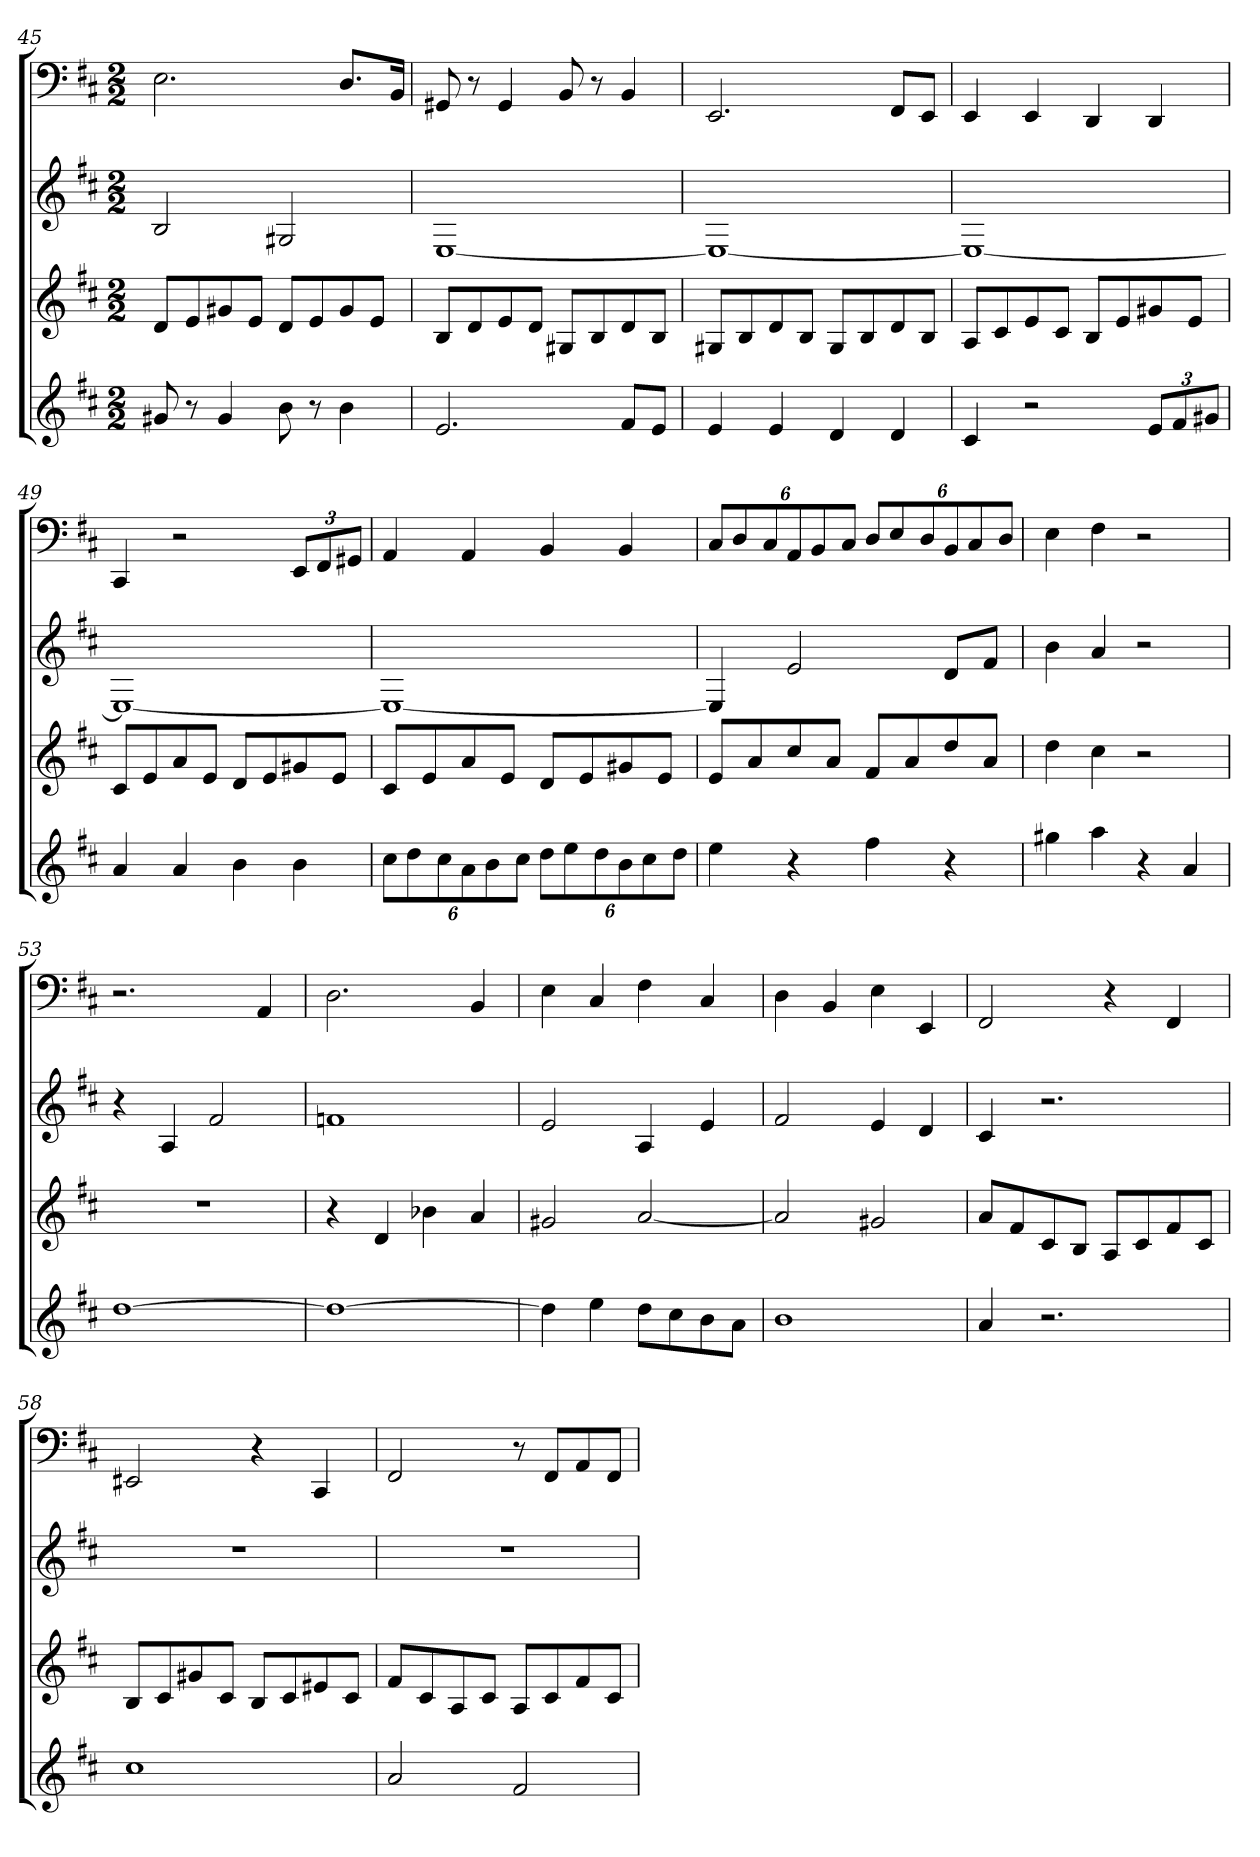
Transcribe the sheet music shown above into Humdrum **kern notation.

**kern	**kern	**kern	**kern
*part4	*part3	*part2	*part1
*staff4	*staff3	*staff2	*staff1
*k[f#c#]	*k[f#c#]	*k[f#c#]	*k[f#c#]
*D:	*D:	*D:	*D:
*M2/2	*M2/2	*M2/2	*M2/2
=45	=45	=45	=45
8g#X	8dL	2B	2.E
8r	8e	.	.
4g#	8g#X	.	.
.	8eJ	.	.
8b	8dL	2G#X	.
8r	8e	.	.
4b	8g#	.	8.DL
.	8eJ	.	.
.	.	.	16BBJk
=46	=46	=46	=46
2.e	8BL	[1E	8GG#X
.	8d	.	8r
.	8e	.	4GG#
.	8dJ	.	.
.	8G#XL	.	8BB
.	8B	.	8r
8f#L	8d	.	4BB
8eJ	8BJ	.	.
=47	=47	=47	=47
4e	8G#XL	1E_	2.EE
.	8B	.	.
4e	8d	.	.
.	8BJ	.	.
4d	8G#L	.	.
.	8B	.	.
4d	8d	.	8FF#L
.	8BJ	.	8EEJ
=48	=48	=48	=48
4c#	8AL	1E_	4EE
.	8c#	.	.
2r	8e	.	4EE
.	8c#J	.	.
.	8BL	.	4DD
.	8e	.	.
12eL	8g#X	.	4DD
12f#	.	.	.
.	8eJ	.	.
12g#XJ	.	.	.
=49	=49	=49	=49
4a	8c#L	1E_	4CC#
.	8e	.	.
4a	8a	.	2r
.	8eJ	.	.
4b	8dL	.	.
.	8e	.	.
4b	8g#X	.	12EEL
.	.	.	12FF#
.	8eJ	.	.
.	.	.	12GG#XJ
=50	=50	=50	=50
12cc#L	8c#L	1E_	4AA
12dd	.	.	.
.	8e	.	.
12cc#	.	.	.
12a	8a	.	4AA
12b	.	.	.
.	8eJ	.	.
12cc#J	.	.	.
12ddL	8dL	.	4BB
12ee	.	.	.
.	8e	.	.
12dd	.	.	.
12b	8g#X	.	4BB
12cc#	.	.	.
.	8eJ	.	.
12ddJ	.	.	.
=51	=51	=51	=51
4ee	8eL	4E]	12C#L
.	.	.	12D
.	8a	.	.
.	.	.	12C#
4r	8cc#	2e	12AA
.	.	.	12BB
.	8aJ	.	.
.	.	.	12C#J
4ff#	8f#L	.	12DL
.	.	.	12E
.	8a	.	.
.	.	.	12D
4r	8dd	8dL	12BB
.	.	.	12C#
.	8aJ	8f#J	.
.	.	.	12DJ
=52	=52	=52	=52
4gg#X	4dd	4b	4E
4aa	4cc#	4a	4F#
4r	2r	2r	2r
4a	.	.	.
=53	=53	=53	=53
[1dd	1r	4r	2.r
.	.	4A	.
.	.	2f#	.
.	.	.	4AA
=54	=54	=54	=54
1dd_	4r	1fn	2.D
.	4d	.	.
.	4b-X	.	.
.	4a	.	4BB
=55	=55	=55	=55
4dd]	2g#X	2e	4E
4ee	.	.	4C#
8ddL	[2a	4A	4F#
8cc#	.	.	.
8b	.	4e	4C#
8aJ	.	.	.
=56	=56	=56	=56
1b	2a]	2f#	4D
.	.	.	4BB
.	2g#X	4e	4E
.	.	4d	4EE
=57	=57	=57	=57
4a	8aL	4c#	2FF#
.	8f#	.	.
2.r	8c#	2.r	.
.	8BJ	.	.
.	8AL	.	4r
.	8c#	.	.
.	8f#	.	4FF#
.	8c#J	.	.
=58	=58	=58	=58
1cc#	8BL	1r	2EE#X
.	8c#	.	.
.	8g#X	.	.
.	8c#J	.	.
.	8BL	.	4r
.	8c#	.	.
.	8e#X	.	4CC#
.	8c#J	.	.
=59	=59	=59	=59
2a	8f#L	1r	2FF#
.	8c#	.	.
.	8A	.	.
.	8c#J	.	.
2f#	8AL	.	8r
.	8c#	.	8FF#L
.	8f#	.	8AA
.	8c#J	.	8FF#J
=	=	=	=
*-	*-	*-	*-
